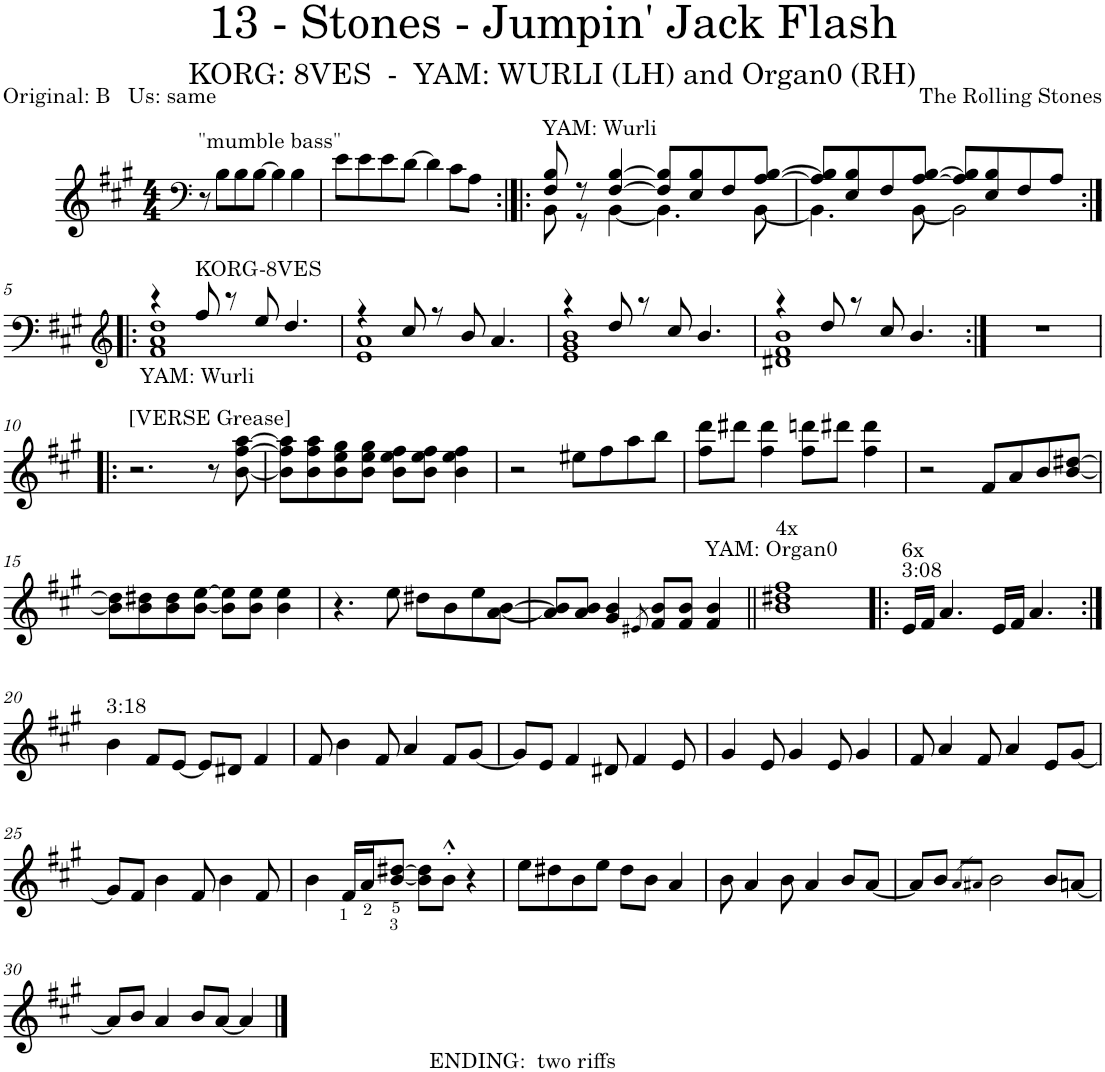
**kern	**kern
*part1	*part1
*staff2	*staff1
*I"Piano	*
*I'Pno.	*
*stria5	*
*clefF4	*clefF4
*k[f#c#g#]	*k[f#c#g#]
*M4/4	*M4/4
=1	=1
!	!LO:TX:a:t="mumble bass"
1r	8r
.	8B\L
.	8B\
.	[8B\J
.	4B\]
.	4B\
=2	=2
1r	8e\L
.	8e\
.	8e\
.	[8d\J
.	4d\]
.	8c#\L
.	8A\J
=3:|!|:	=3:|!|:
*	*^
!	!LO:TX:a:t=YAM&colon; Wurli	!
1r	8F#/ 8B/	8BB\
.	8r	8r
.	[4F#/ [4B/	[4BB\
.	8F#/] 8B/]L	4.BB\]
.	8E/ 8B/	.
.	8F#/	.
.	[8A/ [8B/J	[8BB\
=4	=4	=4
1r	8A/] 8B/]L	4.BB\]
.	8E/ 8B/	.
.	8F#/	.
.	[8A/ [8B/J	[8BB\
.	8A/] 8B/]L	2BB\]
.	8E/ 8B/	.
.	8F#/	.
.	8A/J	.
!!LO:LB:g=z	!!
=5:|!|:	=5:|!|:	=5:|!|:
*	*clefG2	*
*8ba	*	*
!	!LO:TX:b:t=YAM&colon; Wurli	!
8DD	4r	1f# 1a 1dd
8r	.	.
!	!LO:TX:a:t=KORG-8VES	!
[4DD	8ff#/	.
.	8r	.
8DD]	8ee/	.
4CC#	4.dd/	.
[8AAA	.	.
=6	=6	=6
8AAA/L]	4r	1e 1a
8AAA/J	.	.
8AAA/L	8cc#/	.
8AAA/J	8r	.
8AAA/L	8b/	.
8BBB/J	4.a/	.
8CC#/L	.	.
8DD/J	.	.
=7	=7	=7
4.EE	4r	1e 1g# 1b
.	8dd/	.
8EE	8r	.
4EE	8cc#/	.
.	4.b/	.
4CC#	.	.
=8	=8	=8
4.BBB	4r	1d#X 1f# 1b
.	8dd/	.
8BBB	8r	.
4BBB	8cc#/	.
.	4.b/	.
4BBB	.	.
*	*v	*v
=9:|!	=9:|!
*X8ba	*
1r	1r
!!LO:LB:g=z
=10!|:	=10!|:
!	!LO:TX:a:t=[VERSE Grease]
1r	2.r
.	8r
.	[8b\ [8ff#\ [8aa\
=11	=11
1r	8b\] 8ff#\] 8aa\]L
.	8b\ 8ff#\ 8aa\
.	8b\ 8ee\ 8gg#\
.	8b\ 8ee\ 8gg#\J
.	8b\ 8ee\ 8ff#\L
.	8b\ 8ee\ 8ff#\J
.	4b\ 4ee\ 4ff#\
=12	=12
1r	2r
.	8ee#X\L
.	8ff#\
.	8aa\
.	8bb\J
=13	=13
1r	8ff#\ 8ddd\L
.	8ddd#X\J
.	4ff#\ 4ddd#\
.	8ff#\ 8dddn\L
.	8ddd#X\J
.	4ff#\ 4ddd#\
=14	=14
1r	2r
.	8f#/L
.	8a/
.	8b/
.	[8b/ [8dd#X/J
!!LO:LB:g=z
=15	=15
1r	8b\] 8dd#\]L
.	8b\ 8dd#X\
.	8b\ 8dd#\
.	[8b\ [8ee\J
.	8b\] 8ee\]L
.	8b\ 8ee\J
.	4b\ 4ee\
=16	=16
1r	4.r
.	8ee\
.	8dd#X\L
.	8b\
.	8ee\
.	[8a\ [8b\J
=17	=17
1r	8a/] 8b/]L
.	8a/ 8b/J
.	4g#/ 4b/
.	8qe#X/
.	8f#/ 8b/L
.	8f#/ 8b/J
.	4f#/ 4b/
=18||	=18||
!	!LO:TX:a:t=YAM&colon; Organ0
!	!LO:TX:a:t=4x
1BB	1b 1dd#X 1ff#
=19!|:	=19!|:
!	!LO:TX:a:t=3&colon;08
!	!LO:TX:a:t=6x
1BB	16e/LL
.	16f#/JJ
.	4.a/
.	16e/LL
.	16f#/JJ
.	4.a/
!!LO:LB:g=z
=20:|!	=20:|!
!	!LO:TX:a:t=3&colon;18
1r	4b\
.	8f#/L
.	[8e/J
.	8e/L]
.	8d#X/J
.	4f#/
=21	=21
4.E	8f#/
.	4b\
[8D	8f#/
4D]	4a/
4C#	8f#/L
.	[8g#/J
=22	=22
1BB	8g#/L]
.	8e/J
.	4f#/
.	8d#X/
.	4f#/
.	8e/
=23	=23
4.E	4g#/
.	8e/
[8D	4g#/
4D]	.
.	8e/
4C#	4g#/
=24	=24
1BB	8f#/
.	4a/
.	8f#/
.	4a/
.	8e/L
.	[8g#/J
!!LO:LB:g=z
=25	=25
4.E	8g#/L]
.	8f#/J
.	4b\
[8D	.
4D]	8f#/
.	4b\
4C#	.
.	8f#/
=26	=26
1BB	4b\
.	16f#/LL
.	16a/J
.	[8b/ [8dd#X/J
.	8b\] 8dd#\]L
.	8b^^'\J
.	4r
=27	=27
4.E	8ee\L
.	8dd#X\
.	8b\
[8D	8ee\J
4D]	8dd#\L
.	8b\J
4C#	4a/
=28	=28
1BB	8b\
.	4a/
.	8b\
.	4a/
.	8b/L
.	[8a/J
=29	=29
4.E	8a/L]
.	8b/J
.	8qa/L
.	8qa#X/J
.	2b\
[8D	.
4D]	.
4C#	8b/L
.	[8an/J
!!LO:LB:g=z
=30	=30
!	!LO:TX:b:t=ENDING&colon;  two riffs
1BB	8a/L]
.	8b/J
.	4a/
.	8b/L
.	[8a/J
.	4a/]
==	==
*-	*-
